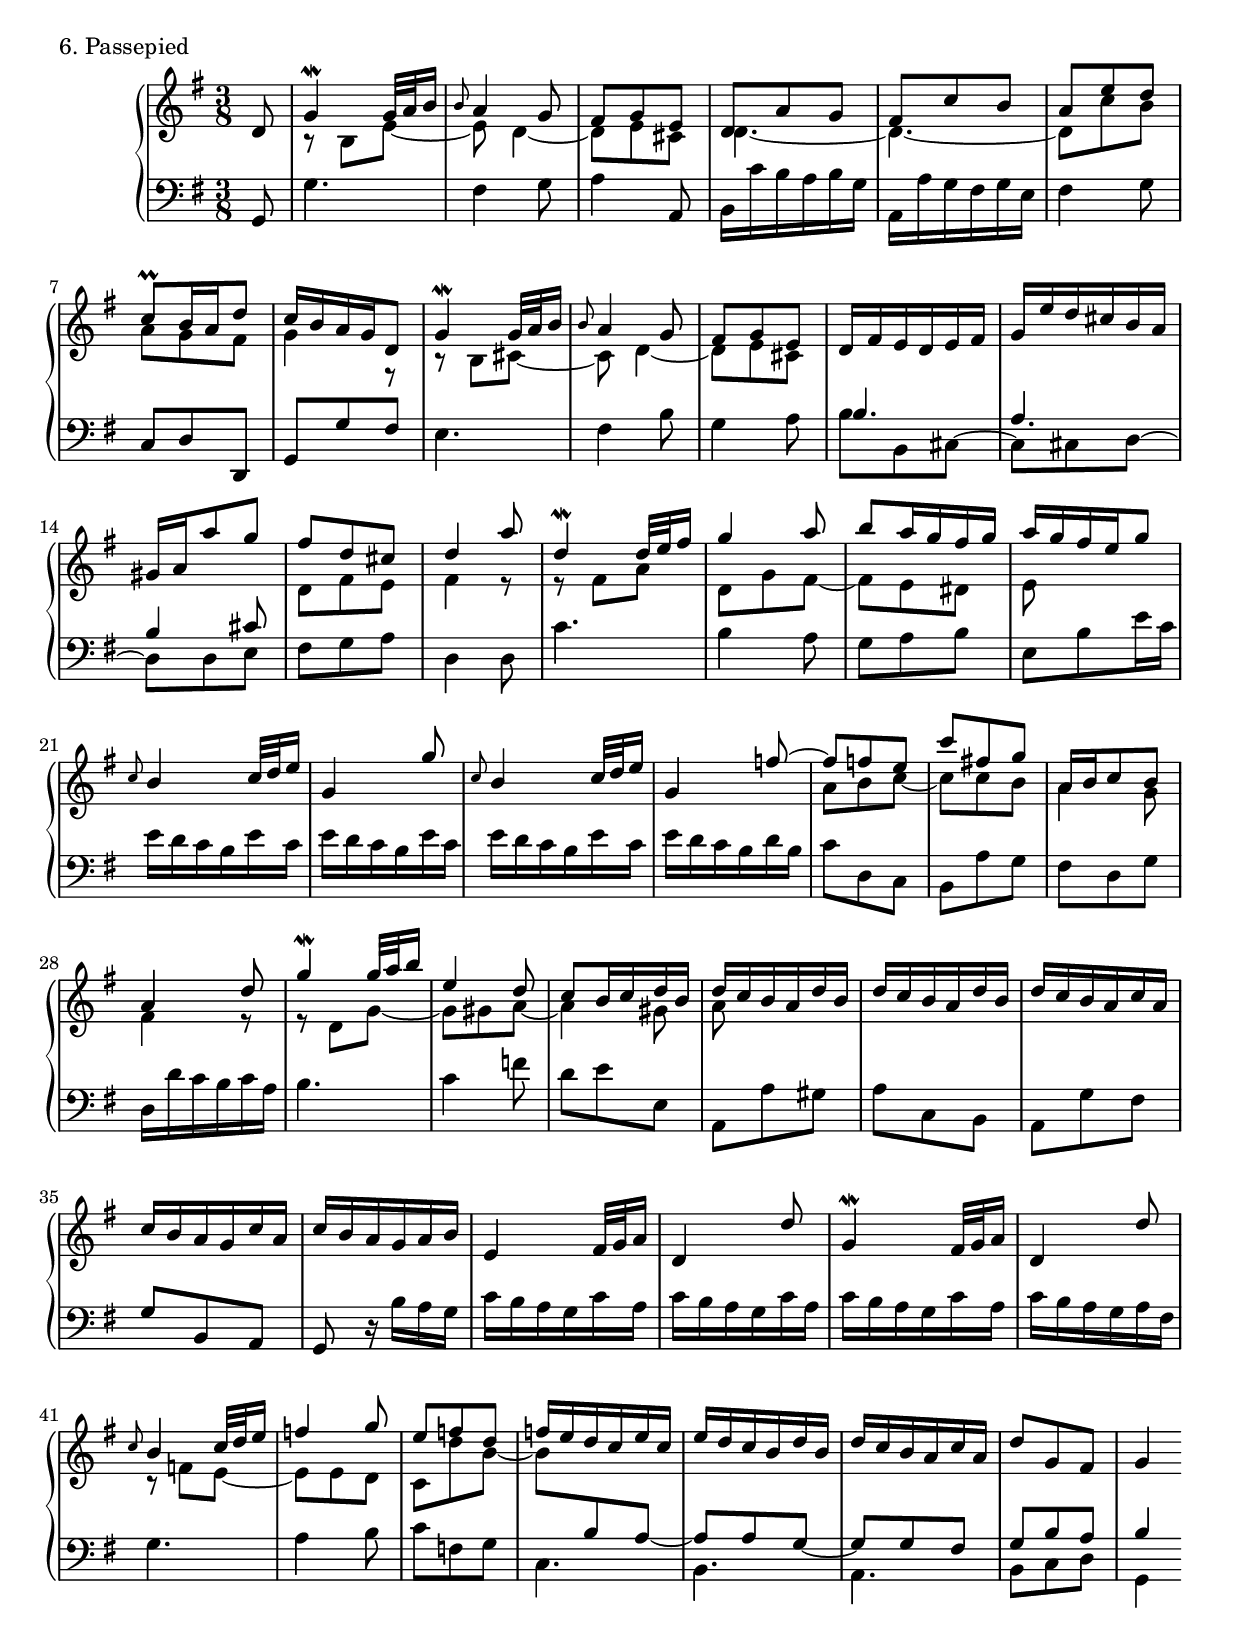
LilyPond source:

% This is the source file for the JS Bach Partita #5, movement 6
% for solo keyboard.  Set for Mutopia by Carl Bolstad on 6/29/2004.


\version "2.7.40"

% The following file is so I can write things
% like fs for f# and bf for b-flat.
\include "english.ly"



% First the right hand top notes:

RightHandTop =  \relative d' {
\partial 8*1 d8 |
g4 \mordent g32 a b16 |
\grace b8 a4 g8 |
fs g e |
d a' g |
fs c' b |
a e'='' d |
c \prall b16 a d8 |

% Top Part meas 8:
c16 b a g d8 |
g4 \mordent g32 a b16 |
\grace b8 a4 g8 |
fs g e |
d16 fs e d e fs |
g e' d cs b a |
gs a a'8 g |
fs d cs |

% Top Part meas 16:
d4 \bar ":|:" a'8 |
d,4 \mordent d32 e fs16 |
g4 a8 |
b a16 g fs g |
a g fs e g8 |
\grace c,='' b4 c32 d e16 |
g,4 g'8 |
\grace c,8 b4 c32 d e16 |

% Top Part meas 24:
g,4 f'8~ |
f f e |
c' fs,! g |
a,16 b c8 b |
a4 d8 |
g4 \mordent g32 a b16 |
e,=''4 d8 |
c b16 c d b |
d c b a d b |
d c b a d b |
d c b a c a |
c b a g c a |
c b a g a b |
e,4 fs32 g a16 |
d,4 d'8 |
g,4 \mordent fs32 g a16 |

% Top Part meas 40:
d,='4 d'8 |
\grace c b4 c32 d e16 |
f4 g8 |
e f d |
f16 e d c e c |
e d c b d b |
d c b a c a |
d8 g, fs |
g4 \bar ":|"
}



% Right Hand bottom notes:

RightHandBottom =  \relative b {
\partial 8*1 s8 |
r8 b e~ |
e d4~ |
d8 e cs |
d4.~ |
d4.~ |
d8 c' b |
a g fs |
g4 r8 |
r b,= cs~ |
cs d4~ |
d8 e cs |
\change Staff = down \stemUp b4. |
a |
b4 cs8 |
\change Staff = up \stemDown d8 fs e |

% Middle Part meas 16:
fs4 \bar ":|:" r8 |
r fs a |
d, g fs~ |
fs e ds |
e s4 |
s4.*4 |

% Middle Part meas 25:
a='8 b c~ |
c c b |
a4 g8 |
fs4 r8 |
r d g~ |
g gs a~ |
a4 gs8 |
a s4 |
s4.*8 |

% Middle Part meas 41:
r8 f=' e~ |
e e d |
c d' b~ |
b \change Staff = down \stemUp b,= a~ |
a a g~ |
g g fs |
g b a |
b4 \bar ":|"

}




% Left hand notes:

LeftHandNotes =  \relative g, {
\partial 8*1 g8 |
g'4. |
fs4 g8 |
a4 a,8 |
b16 c' b a b g |
a, a' g fs g e |
fs4 g8 |
c, d d, |

% Bottom Part meas 8:
g g' fs |
e4. |
fs4 b8 |
g4 a8 |
\stemDown b b, cs~ |
cs cs d~ |
d d e |
\stemNeutral fs g a |

% Bottom Part meas 16:
d,4 \bar ":|:" d8 |
c'4. |
b4 a8 |
g a b |
e, b' e16 c |
e d c b e c |
e d c b e c |
e d c b e c |

% Bottom Part meas 24:
e d c b d b |
c8 d, c |
b a' g |
fs d g |
d16 d' c b c a |
b4. |
c4 f8 |
d e e, |

% Bottom Part meas 32:
a, a' gs |
a c, b |
a g' fs |
g b, a |
g r16 b' a g |
c b a g c a |
c b a g c a |
c b a g c a |

% Bottom Part meas 40:
c b a g a fs |
g4. |
a4 b8 |
c f, g |
\stemDown c,4. |
b |
a |
b8 c d |
g,4 \bar ":|"
}



%%%%%%%%%%%%%%%%%%%%%%%%%%%%%%%%%%
%%% The Score: %%%%%%%%%%%%%%%%%%%
%%%%%%%%%%%%%%%%%%%%%%%%%%%%%%%%%%

\score {
  
  \context PianoStaff <<

     \context Staff = "up" {
        \set Staff.midiInstrument = #"harpsichord"
       {
	\key g \major
	\time 3/8

	<<
	   \RightHandTop
	\\
	   \RightHandBottom
	>>
      }
     }

     \context Staff = "down" {
        \set Staff.midiInstrument = #"harpsichord"
	 {
		\key g \major
		\time 3/8
		\clef "bass"

		\LeftHandNotes
	}
     }

  >>


   \header { piece = "6. Passepied" }
   \layout { }
   \midi { \tempo 8 = 110 }

} 
